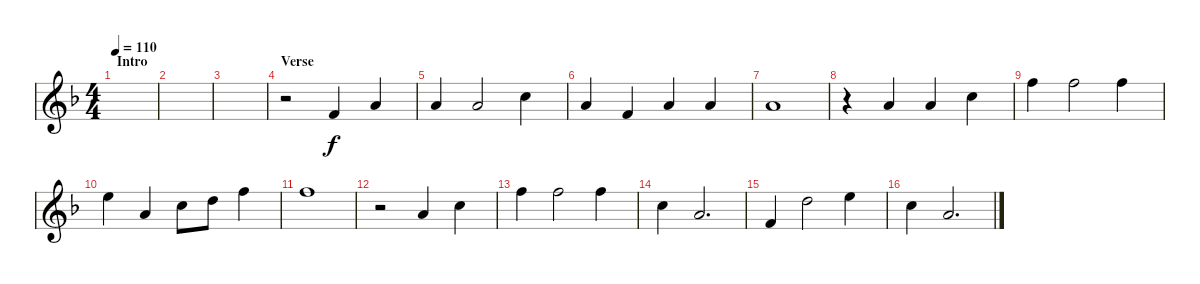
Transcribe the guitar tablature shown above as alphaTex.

\defaultSystemsLayout 4
\bracketExtendMode groupsimilarinstruments
\singleTrackTrackNamePolicy hidden
\firstSystemTrackNameOrientation horizontal
\otherSystemsTrackNameOrientation horizontal
\track ("Voice 3" "Voice 3") {instrument acousticguitarsteel}
\staff {score}
\tuning (E4 B3 G3 D3 A2 E2)
\ts (4 4)
\section ("" "Intro")
\tempo 110
\clef g2
\ks f
|
|
|
\section ("" "Verse")
r.2 13.6.4 12.5.4 |
12.5.4 12.5.2 10.4.4 |
12.5.4 13.6.4 2.3.4 2.3.4 |
2.3.1 |
r.4 2.3.4 2.3.4 1.2.4 |
1.1.4 1.1.2 1.1.4 |
0.1.4 2.3.4 1.2.8 3.2.8 1.1.4 |
1.1.1 |
r.2 2.3.4 1.2.4 |
1.1.4 1.1.2 1.1.4 |
1.2.4 2.3.2{d} |
3.4.4 3.2.2 0.1.4 |
1.2.4 2.3.2{d}
